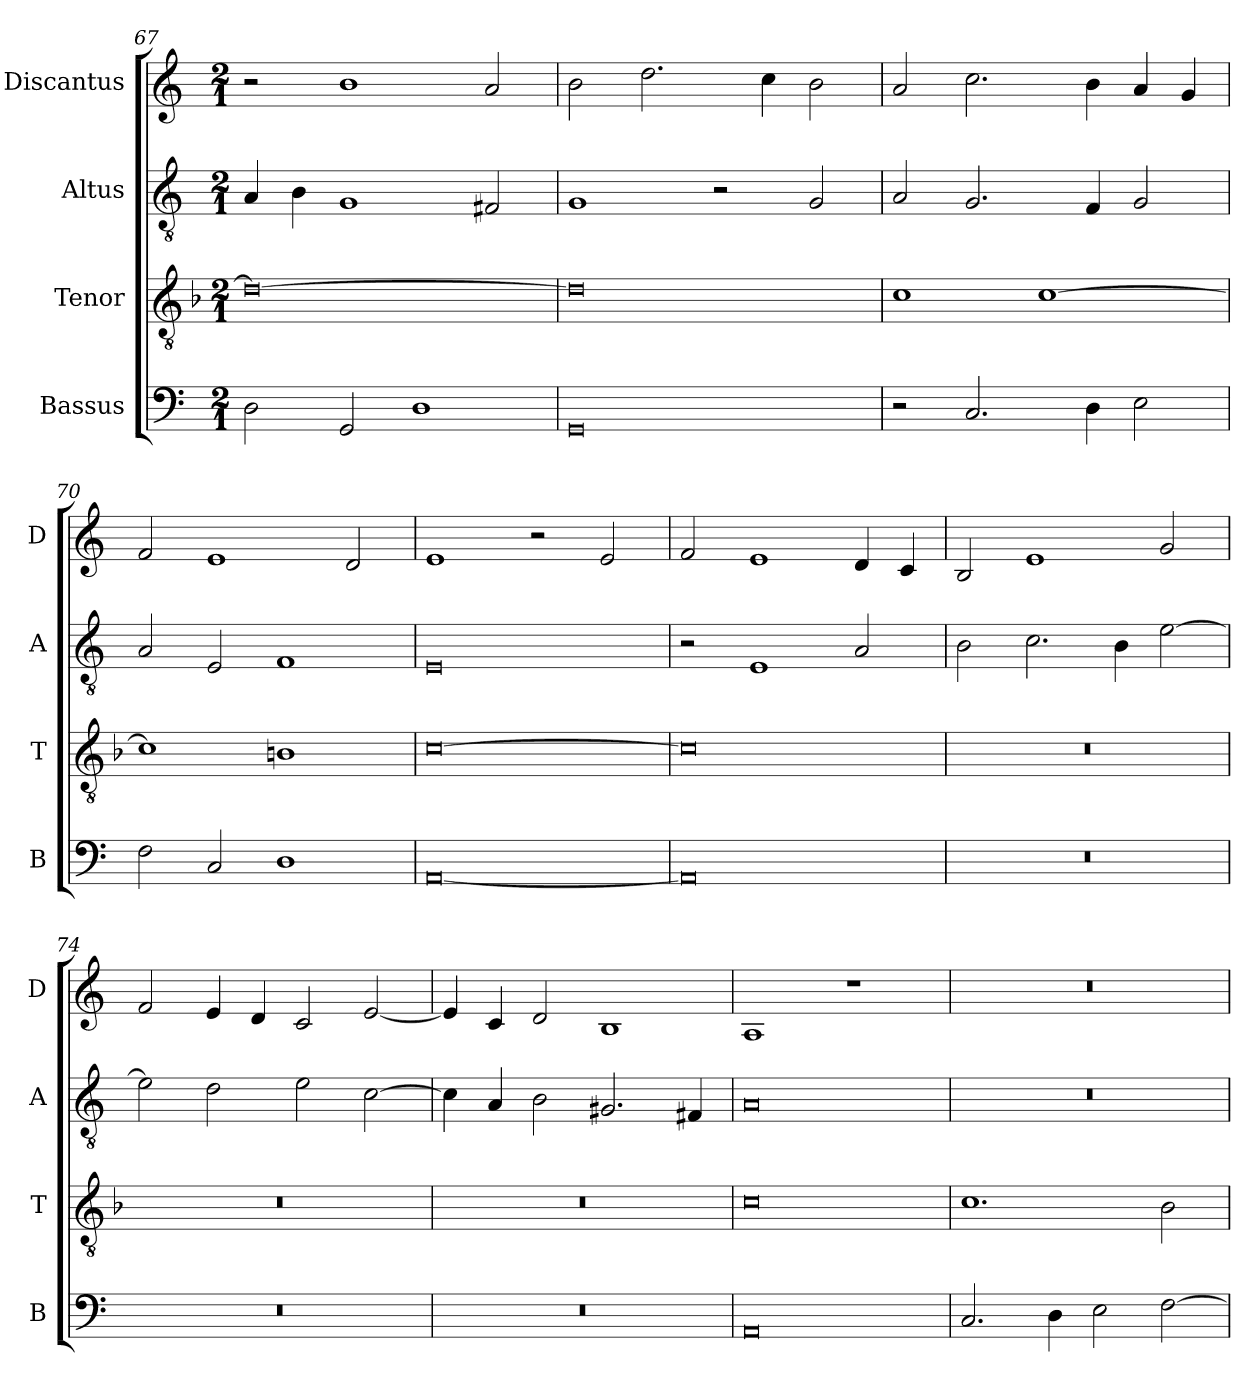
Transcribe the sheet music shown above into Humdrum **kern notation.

**kern	**kern	**kern	**kern
*part4	*part3	*part2	*part1
*staff4	*staff3	*staff2	*staff1
*I"Bassus	*I"Tenor	*I"Altus	*I"Discantus
*I'B	*I'T	*I'A	*I'D
*clefF4	*clefGv2	*clefGv2	*clefG2
*k[]	*k[b-]	*k[]	*k[]
*M2/1	*M2/1	*M2/1	*M2/1
=67	=67	=67	=67
2D\	0d_	4A/	2r
.	.	4B\	.
2GG/	.	1G	1b
1D	.	.	.
.	.	2F#X/	2a/
=68	=68	=68	=68
0GG	0d]	1G	2b\
.	.	.	2.dd\
.	.	2r	.
.	.	.	4cc\
.	.	2G/	2b\
=69	=69	=69	=69
2r	1c	2A/	2a/
2.C/	.	2.G/	2.cc\
.	[1c	.	.
4D\	.	4F/	4b\
2E\	.	2G/	4a/
.	.	.	4g/
=70	=70	=70	=70
2F\	1c]	2A/	2f/
2C/	.	2E/	1e
1D	1Bn	1F	.
.	.	.	2d/
=71	=71	=71	=71
[0AA	[0c	0E	1e
.	.	.	2r
.	.	.	2e/
=72	=72	=72	=72
0AA]	0c]	2r	2f/
.	.	1E	1e
.	.	2A/	4d/
.	.	.	4c/
=73	=73	=73	=73
0r	0r	2B\	2B/
.	.	2.c\	1e
.	.	4B\	.
.	.	[2e\	2g/
=74	=74	=74	=74
0r	0r	2e\]	2f/
.	.	2d\	4e/
.	.	.	4d/
.	.	2e\	2c/
.	.	[2c\	[2e/
=75	=75	=75	=75
0r	0r	4c\]	4e/]
.	.	4A/	4c/
.	.	2B\	2d/
.	.	2.G#X/	1B
.	.	4F#X/	.
=76	=76	=76	=76
0AA	0c	0A	1A
.	.	.	1r
=77	=77	=77	=77
2.C/	1.c	0r	0r
4D\	.	.	.
2E\	.	.	.
[2F\	2B-\	.	.
=	=	=	=
*-	*-	*-	*-
